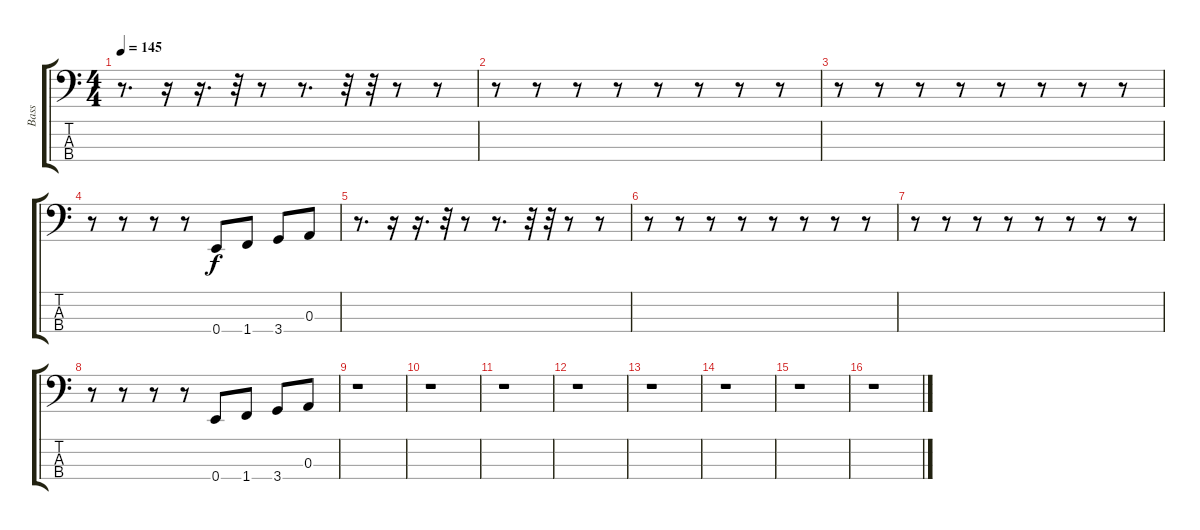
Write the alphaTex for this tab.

\track ("Bass" "Bass") {instrument electricbassfinger}
\staff {score tabs}
\tuning (G2 D2 A1 E1) {hide}
\ts (4 4)
\tempo 145
\clef f4
\ks c
r.8{d dy f} r.16 r.16{d} r.32 r.8 r.8{d} r.32 r.32 r.8 r.8 |
r.8 r.8 r.8 r.8 r.8 r.8 r.8 r.8 |
r.8 r.8 r.8 r.8 r.8 r.8 r.8 r.8 |
r.8 r.8 r.8 r.8 0.4.8 1.4.8 3.4.8 0.3.8 |
r.8{d} r.16 r.16{d} r.32 r.8 r.8{d} r.32 r.32 r.8 r.8 |
r.8 r.8 r.8 r.8 r.8 r.8 r.8 r.8 |
r.8 r.8 r.8 r.8 r.8 r.8 r.8 r.8 |
r.8 r.8 r.8 r.8 0.4.8 1.4.8 3.4.8 0.3.8 |
r.1 |
r.1 |
r.1 |
r.1 |
r.1 |
r.1 |
r.1 |
r.1
